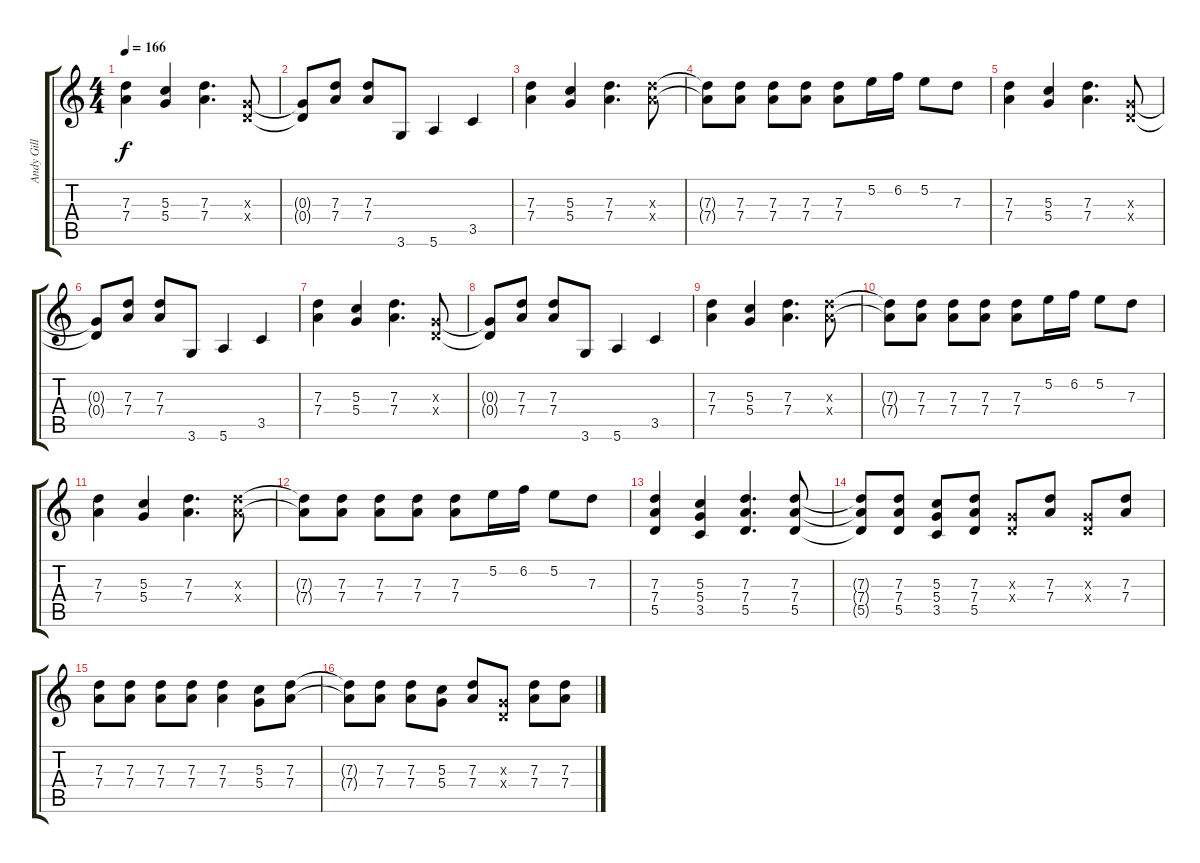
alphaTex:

\track ("Andy Gill" "Andy Gill") {instrument electricguitarclean}
\staff {score tabs}
\tuning (E4 B3 G3 D3 A2 E2) {hide}
\ts (4 4)
\tempo 166
\clef g2
\ks c
(7.3 7.4).4{dy f} (5.3 5.4).4 (7.3 7.4).4{d} (0.3{x} 0.4{x}).8 |
(0.3{t} 0.4{t}).8 (7.3 7.4).8 (7.3 7.4).8 3.6.8 5.6.4 3.5.4 |
(7.3 7.4).4 (5.3 5.4).4 (7.3 7.4).4{d} (7.3{x} 7.4{x}).8 |
(7.3{t} 7.4{t}).8 (7.3 7.4).8 (7.3 7.4).8 (7.3 7.4).8 (7.3 7.4).8 5.2.16 6.2.16 5.2.8 7.3.8 |
(7.3 7.4).4 (5.3 5.4).4 (7.3 7.4).4{d} (0.3{x} 0.4{x}).8 |
(0.3{t} 0.4{t}).8 (7.3 7.4).8 (7.3 7.4).8 3.6.8 5.6.4 3.5.4 |
(7.3 7.4).4 (5.3 5.4).4 (7.3 7.4).4{d} (0.3{x} 0.4{x}).8 |
(0.3{t} 0.4{t}).8 (7.3 7.4).8 (7.3 7.4).8 3.6.8 5.6.4 3.5.4 |
(7.3 7.4).4 (5.3 5.4).4 (7.3 7.4).4{d} (7.3{x} 7.4{x}).8 |
(7.3{t} 7.4{t}).8 (7.3 7.4).8 (7.3 7.4).8 (7.3 7.4).8 (7.3 7.4).8 5.2.16 6.2.16 5.2.8 7.3.8 |
(7.3 7.4).4 (5.3 5.4).4 (7.3 7.4).4{d} (7.3{x} 7.4{x}).8 |
(7.3{t} 7.4{t}).8 (7.3 7.4).8 (7.3 7.4).8 (7.3 7.4).8 (7.3 7.4).8 5.2.16 6.2.16 5.2.8 7.3.8 |
(7.3 7.4 5.5).4 (5.3 5.4 3.5).4 (7.3 7.4 5.5).4{d} (7.3 7.4 5.5).8 |
(7.3{t} 7.4{t} 5.5{t}).8 (7.3 7.4 5.5).8 (5.3 5.4 3.5).8 (7.3 7.4 5.5).8 (0.3{x} 0.4{x}).8 (7.3 7.4).8 (0.3{x} 0.4{x}).8 (7.3 7.4).8 |
(7.3 7.4).8 (7.3 7.4).8 (7.3 7.4).8 (7.3 7.4).8 (7.3 7.4).4 (5.3 5.4).8 (7.3 7.4).8 |
(7.3{t} 7.4{t}).8 (7.3 7.4).8 (7.3 7.4).8 (5.3 5.4).8 (7.3 7.4).8 (0.3{x} 0.4{x}).8 (7.3 7.4).8 (7.3 7.4).8
